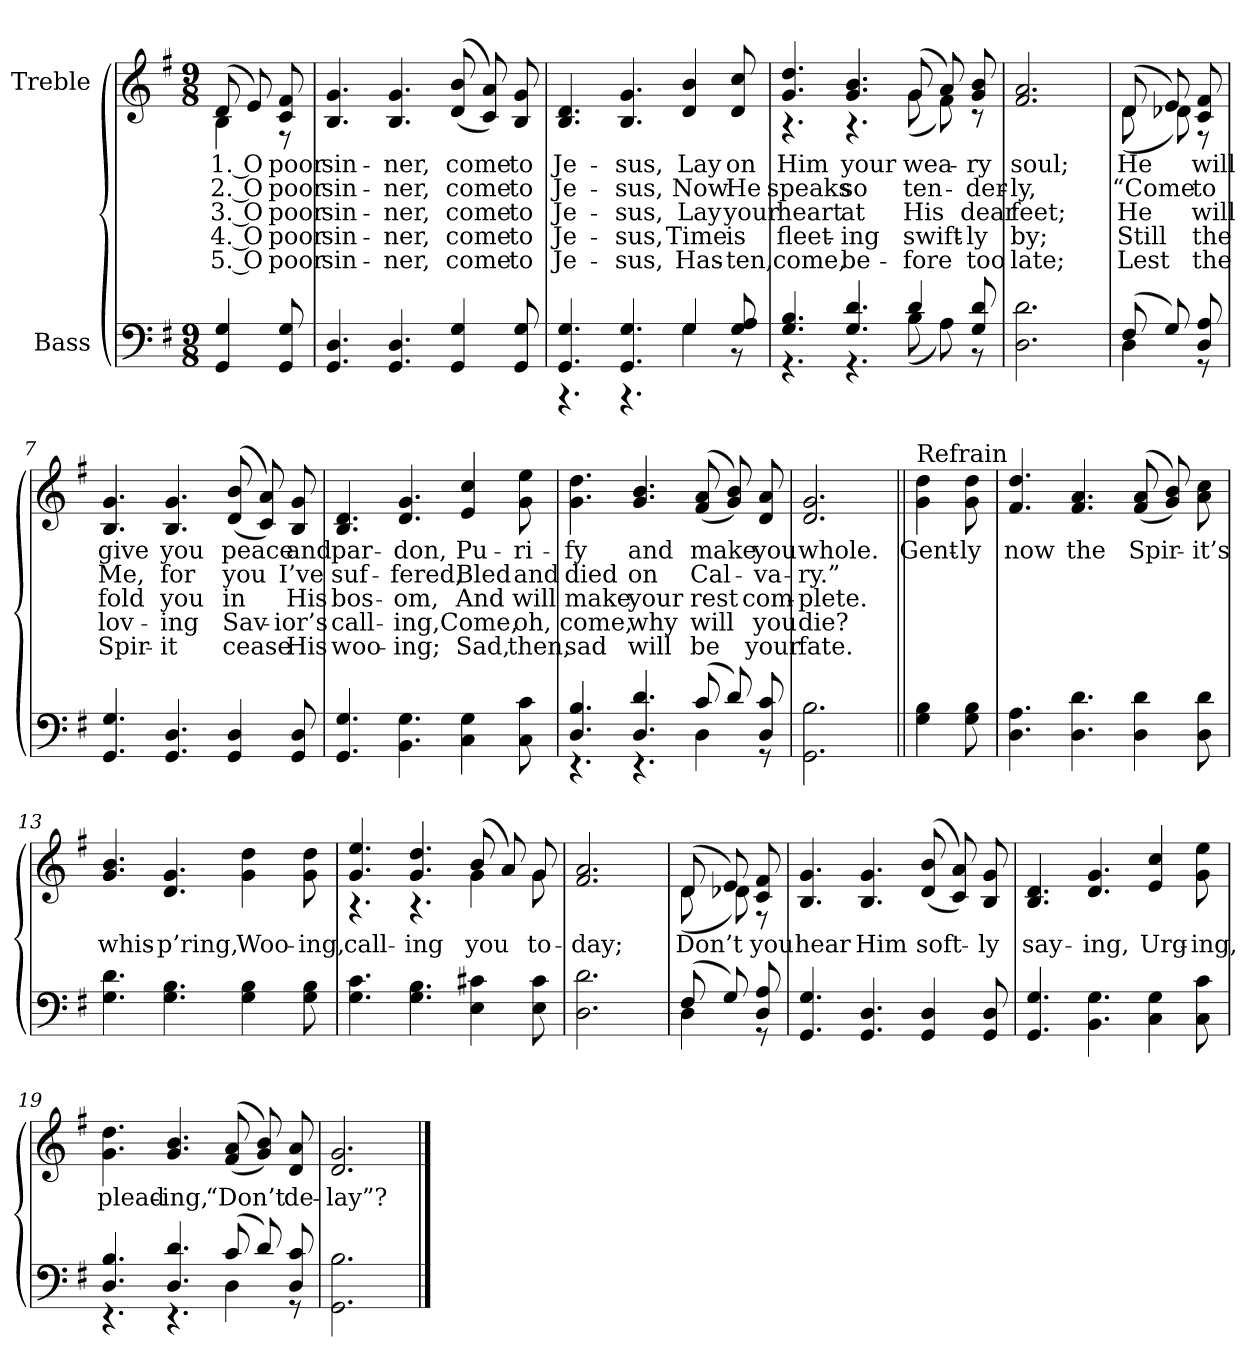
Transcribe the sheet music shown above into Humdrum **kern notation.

**kern	**kern	**text	**text	**text	**text	**text
*part2	*part1	*part1	*part1	*part1	*part1	*part1
*staff2	*staff1	*staff1	*staff1	*staff1	*staff1	*staff1
*I"Bass	*I"Treble	*	*	*	*	*
*clefF4	*clefG2	*	*	*	*	*
*k[f#]	*k[f#]	*	*	*	*	*
*G:	*G:	*	*	*	*	*
*M9/8	*M9/8	*	*	*	*	*
*MM90	*MM90	*	*	*	*	*
=1	=1	=1	=1	=1	=1	=1
*	*^	*	*	*	*	*
4GG 4G	(8dL	4B	-1. O	-2. O	-3. O	-4. O	-5. O
.	8e)	.	.	.	.	.	.
8GG 8G	8c 8f#	8r	-poor	-poor	-poor	-poor	-poor
*	*v	*v	*	*	*	*	*
=2	=2	=2	=2	=2	=2	=2
4.GG 4.D	4.B 4.g	-sin-	-sin-	-sin-	-sin-	-sin-
4.GG 4.D	4.B 4.g	-ner,	-ner,	-ner,	-ner,	-ner,
4GG 4G	((8d 8bL	-come	-come	-come	-come	-come
.	8c 8a))	.	.	.	.	.
8GG 8G	8B 8g	-to	-to	-to	-to	-to
=3	=3	=3	=3	=3	=3	=3
*^	*	*	*	*	*	*
4.GG 4.G	4.r	4.B 4.d	-Je-	-Je-	-Je-	-Je-	-Je-
4.GG 4.G	4.r	4.B 4.g	-sus,	-sus,	-sus,	-sus,	-sus,
4G	4G	4d 4b	-Lay	-Now	-Lay	-Time	-Has-
8G 8A	8r	8d 8cc	-on	-He	-your	-is	-ten,
=4	=4	=4	=4	=4	=4	=4	=4
*	*	*^	*	*	*	*	*
4.G 4.B	4.r	4.g 4.dd	4.r	-Him	-speaks	-heart	-fleet-	-come,
4.G 4.d	4.r	4.g 4.b	4.r	-your	-so	-at	-ing	-be-
4d	(8BL	(8gL	(8gL	-wea-	-ten-	-His	-swift-	-fore
.	8A)	8a)	8f#)	.	.	.	.	.
8G 8d	8r	8g 8b	8r	-ry	-der-	-dear	-ly	-too
*v	*v	*	*	*	*	*	*	*
*	*v	*v	*	*	*	*	*
=5	=5	=5	=5	=5	=5	=5
2.D 2.d	2.f# 2.a	-soul;	-ly,	-feet;	-by;	-late;
=6	=6	=6	=6	=6	=6	=6
*^	*^	*	*	*	*	*
(8F#L	4D	(8dL	(8dL	-He	-“Come	-He	-Still	-Lest
8G)	.	8e)	8d-)	.	.	.	.	.
8D 8A	8r	8c 8f#	8r	-will	-to	-will	-the	-the
*v	*v	*	*	*	*	*	*	*
*	*v	*v	*	*	*	*	*
=7	=7	=7	=7	=7	=7	=7
4.GG 4.G	4.B 4.g	-give	-Me,	-fold	-lov-	-Spir-
4.GG 4.D	4.B 4.g	-you	-for	-you	-ing	-it
4GG 4D	((8d 8bL	-peace	-you	-in	-Sav-	-cease
.	8c 8a))	.	.	.	.	.
8GG 8D	8B 8g	-and	-I’ve	-His	-ior’s	-His
=8	=8	=8	=8	=8	=8	=8
4.GG 4.G	4.B 4.d	-par-	-suf-	-bos-	-call-	-woo-
4.BB 4.G	4.d 4.g	-don,	-fered,	-om,	-ing,	-ing;
4C 4G	4e 4cc	-Pu-	-Bled	-And	-Come,	-Sad,
8C 8c	8g 8ee	-ri-	-and	-will	-oh,	-then,
=9	=9	=9	=9	=9	=9	=9
*^	*	*	*	*	*	*
4.D 4.B	4.r	4.g 4.dd	-fy	-died	-make	-come,	-sad
4.D 4.d	4.r	4.g 4.b	-and	-on	-your	-why	-will
(8cL	4D	((8f# 8aL	-make	-Cal-	-rest	-will	-be
8d)	.	8g 8b))	.	.	.	.	.
8D 8c	8r	8d 8a	-you	-va-	-com-	-you	-your
*v	*v	*	*	*	*	*	*
=10	=10	=10	=10	=10	=10	=10
2.GG 2.B	2.d 2.g	-whole.	-ry.”	-plete.	-die?	-fate.
=11||	=11||	=11||	=11||	=11||	=11||	=11||
!	!LO:TX:a:t=Refrain	!	!	!	!	!
4G 4B	4g 4dd	-Gent-	.	.	.	.
8G 8B	8g 8dd	-ly	.	.	.	.
=12	=12	=12	=12	=12	=12	=12
4.D 4.A	4.f# 4.dd	-now	.	.	.	.
4.D 4.d	4.f# 4.a	-the	.	.	.	.
4D 4d	((8f# 8aL	-Spir-	.	.	.	.
.	8g 8b))	.	.	.	.	.
8D 8d	8a 8cc	-it’s	.	.	.	.
=13	=13	=13	=13	=13	=13	=13
4.G 4.d	4.g 4.b	-whis-	.	.	.	.
4.G 4.B	4.d 4.g	-p’ring,	.	.	.	.
4G 4B	4g 4dd	-Woo-	.	.	.	.
8G 8B	8g 8dd	-ing,	.	.	.	.
=14	=14	=14	=14	=14	=14	=14
*	*^	*	*	*	*	*
4.G 4.c	4.g 4.ee	4.r	-call-	.	.	.	.
4.G 4.B	4.g 4.dd	4.r	-ing	.	.	.	.
4E 4c#	(8bL	4g	-you	.	.	.	.
.	8a)	.	.	.	.	.	.
8E 8c#	8g	8g	-to-	.	.	.	.
*	*v	*v	*	*	*	*	*
=15	=15	=15	=15	=15	=15	=15
2.D 2.d	2.f# 2.a	-day;	.	.	.	.
=16	=16	=16	=16	=16	=16	=16
*^	*^	*	*	*	*	*
(8F#L	4D	(8dL	(8dL	-Don’t	.	.	.	.
8G)	.	8e)	8d-)	.	.	.	.	.
8D 8A	8r	8c 8f#	8r	-you	.	.	.	.
*v	*v	*	*	*	*	*	*	*
*	*v	*v	*	*	*	*	*
=17	=17	=17	=17	=17	=17	=17
4.GG 4.G	4.B 4.g	-hear	.	.	.	.
4.GG 4.D	4.B 4.g	-Him	.	.	.	.
4GG 4D	((8d 8b	-soft-	.	.	.	.
.	8c 8a))	.	.	.	.	.
8GG 8D	8B 8g	-ly	.	.	.	.
=18	=18	=18	=18	=18	=18	=18
4.GG 4.G	4.B 4.d	-say-	.	.	.	.
4.BB 4.G	4.d 4.g	-ing,	.	.	.	.
4C 4G	4e 4cc	-Urg-	.	.	.	.
8C 8c	8g 8ee	-ing,	.	.	.	.
=19	=19	=19	=19	=19	=19	=19
*^	*	*	*	*	*	*
4.D 4.B	4.r	4.g 4.dd	-plead-	.	.	.	.
4.D 4.d	4.r	4.g 4.b	-ing,	.	.	.	.
(8c	4D	((8f# 8a	-“Don’t	.	.	.	.
(8d)	.	8g 8b))	.	.	.	.	.
8D 8c	8r	8d 8a	-de-	.	.	.	.
*v	*v	*	*	*	*	*	*
=20	=20	=20	=20	=20	=20	=20
2.GG 2.B	2.d 2.g	-lay”?	.	.	.	.
==	==	==	==	==	==	==
*-	*-	*-	*-	*-	*-	*-
